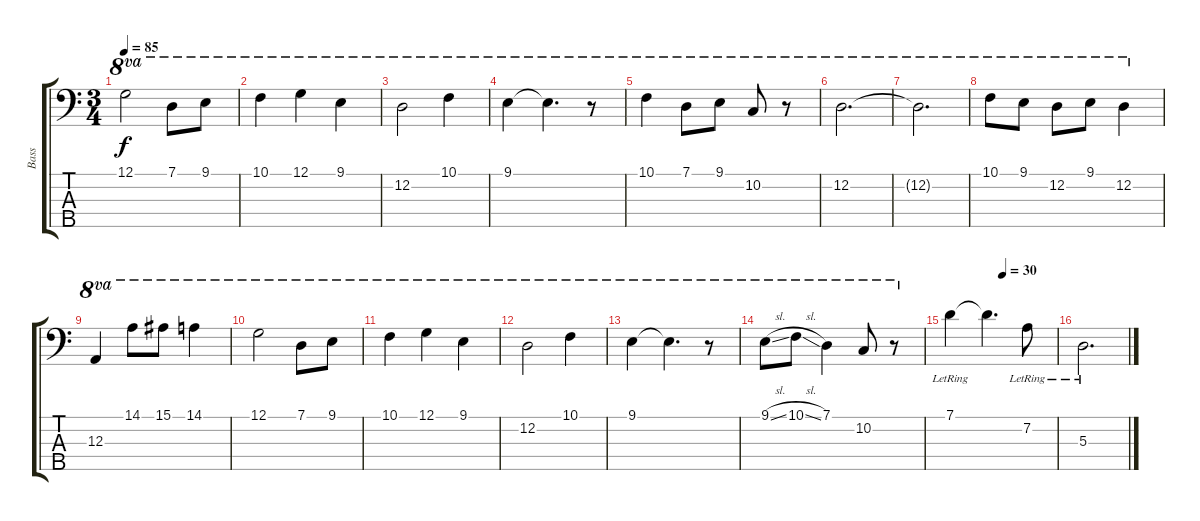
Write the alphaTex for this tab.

\track ("Bass" "Bass") {instrument electricbassfinger}
\staff {score tabs}
\tuning (G2 D2 A1 E1 B0) {hide}
\ts (3 4)
\tempo 85
\clef f4
\ks c
12.1.2{ot 8va dy f} 7.1.8{ot 8va} 9.1.8{ot 8va} |
10.1.4{ot 8va} 12.1.4{ot 8va} 9.1.4{ot 8va} |
12.2.2{ot 8va} 10.1.4{ot 8va} |
9.1.4{ot 8va} 9.1{t}.4{d ot 8va} r.8{ot 8va} |
10.1.4{ot 8va} 7.1.8{ot 8va} 9.1.8{ot 8va} 10.2.8{ot 8va} r.8{ot 8va} |
12.2.2{d ot 8va} |
12.2{t}.2{d ot 8va} |
10.1.8{ot 8va} 9.1.8{ot 8va} 12.2.8{ot 8va} 9.1.8{ot 8va} 12.2.4{ot 8va} |
12.3.4{ot 8va} 14.1.8{ot 8va} 15.1.8{ot 8va} 14.1.4{ot 8va} |
12.1.2{ot 8va} 7.1.8{ot 8va} 9.1.8{ot 8va} |
10.1.4{ot 8va} 12.1.4{ot 8va} 9.1.4{ot 8va} |
12.2.2{ot 8va} 10.1.4{ot 8va} |
9.1.4{ot 8va} 9.1{t}.4{d ot 8va} r.8{ot 8va} |
9.1{sl}.8{ot 8va} 10.1{sl}.8{ot 8va} 7.1.4{ot 8va} 10.2.8{ot 8va} r.8{ot 8va} |
\tempo (30 0.5)
7.1{lr}.4 7.1{t}.4{d} 7.2{lr}.8 |
5.3{lr}.2{d}
